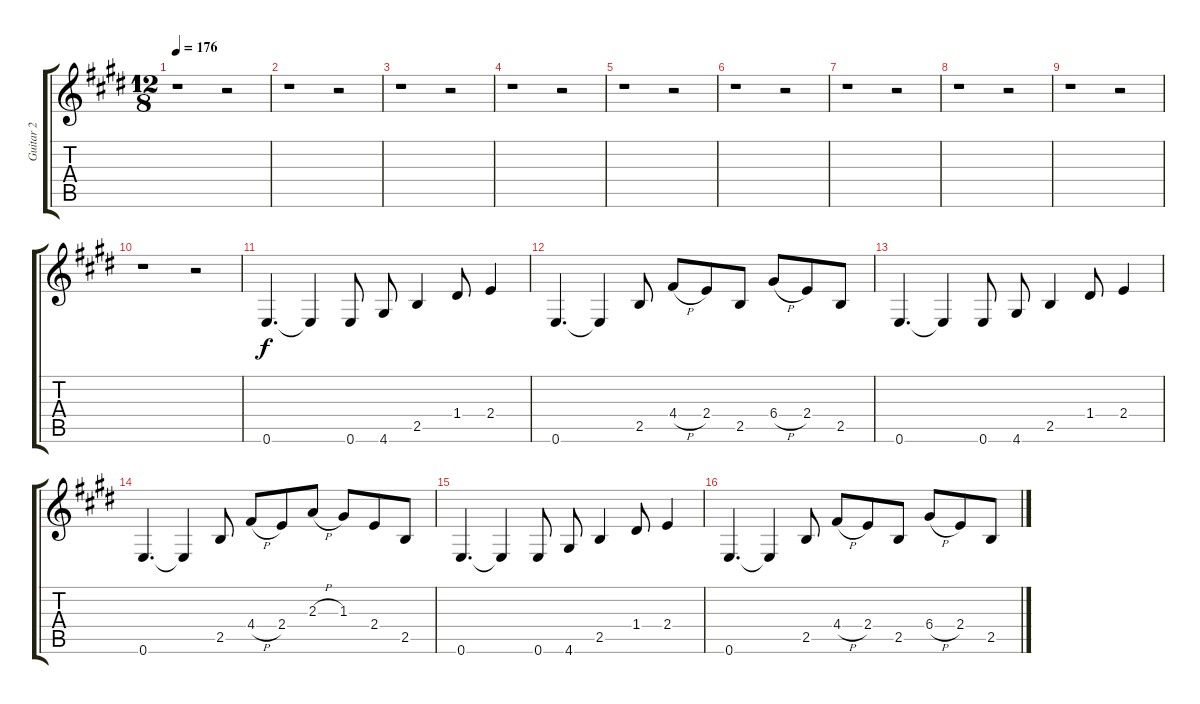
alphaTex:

\track ("Guitar 2" "Guitar 2") {mute instrument overdrivenguitar}
\staff {score tabs}
\tuning (E4 B3 G3 D3 A2 E2) {hide}
\ts (12 8)
\tempo 176
\clef g2
\ks e
r.1{dy f} r.2 |
r.1 r.2 |
r.1 r.2 |
r.1 r.2 |
r.1 r.2 |
r.1 r.2 |
r.1 r.2 |
r.1 r.2 |
r.1 r.2 |
r.1 r.2 |
0.6.4{d} 0.6{t}.4 0.6.8 4.6.8 2.5.4 1.4.8 2.4.4 |
0.6.4{d} 0.6{t}.4 2.5.8 4.4{h}.8 2.4.8 2.5.8 6.4{h}.8 2.4.8 2.5.8 |
0.6.4{d} 0.6{t}.4 0.6.8 4.6.8 2.5.4 1.4.8 2.4.4 |
0.6.4{d} 0.6{t}.4 2.5.8 4.4{h}.8 2.4.8 2.3{h}.8 1.3.8 2.4.8 2.5.8 |
0.6.4{d} 0.6{t}.4 0.6.8 4.6.8 2.5.4 1.4.8 2.4.4 |
0.6.4{d} 0.6{t}.4 2.5.8 4.4{h}.8 2.4.8 2.5.8 6.4{h}.8 2.4.8 2.5.8
